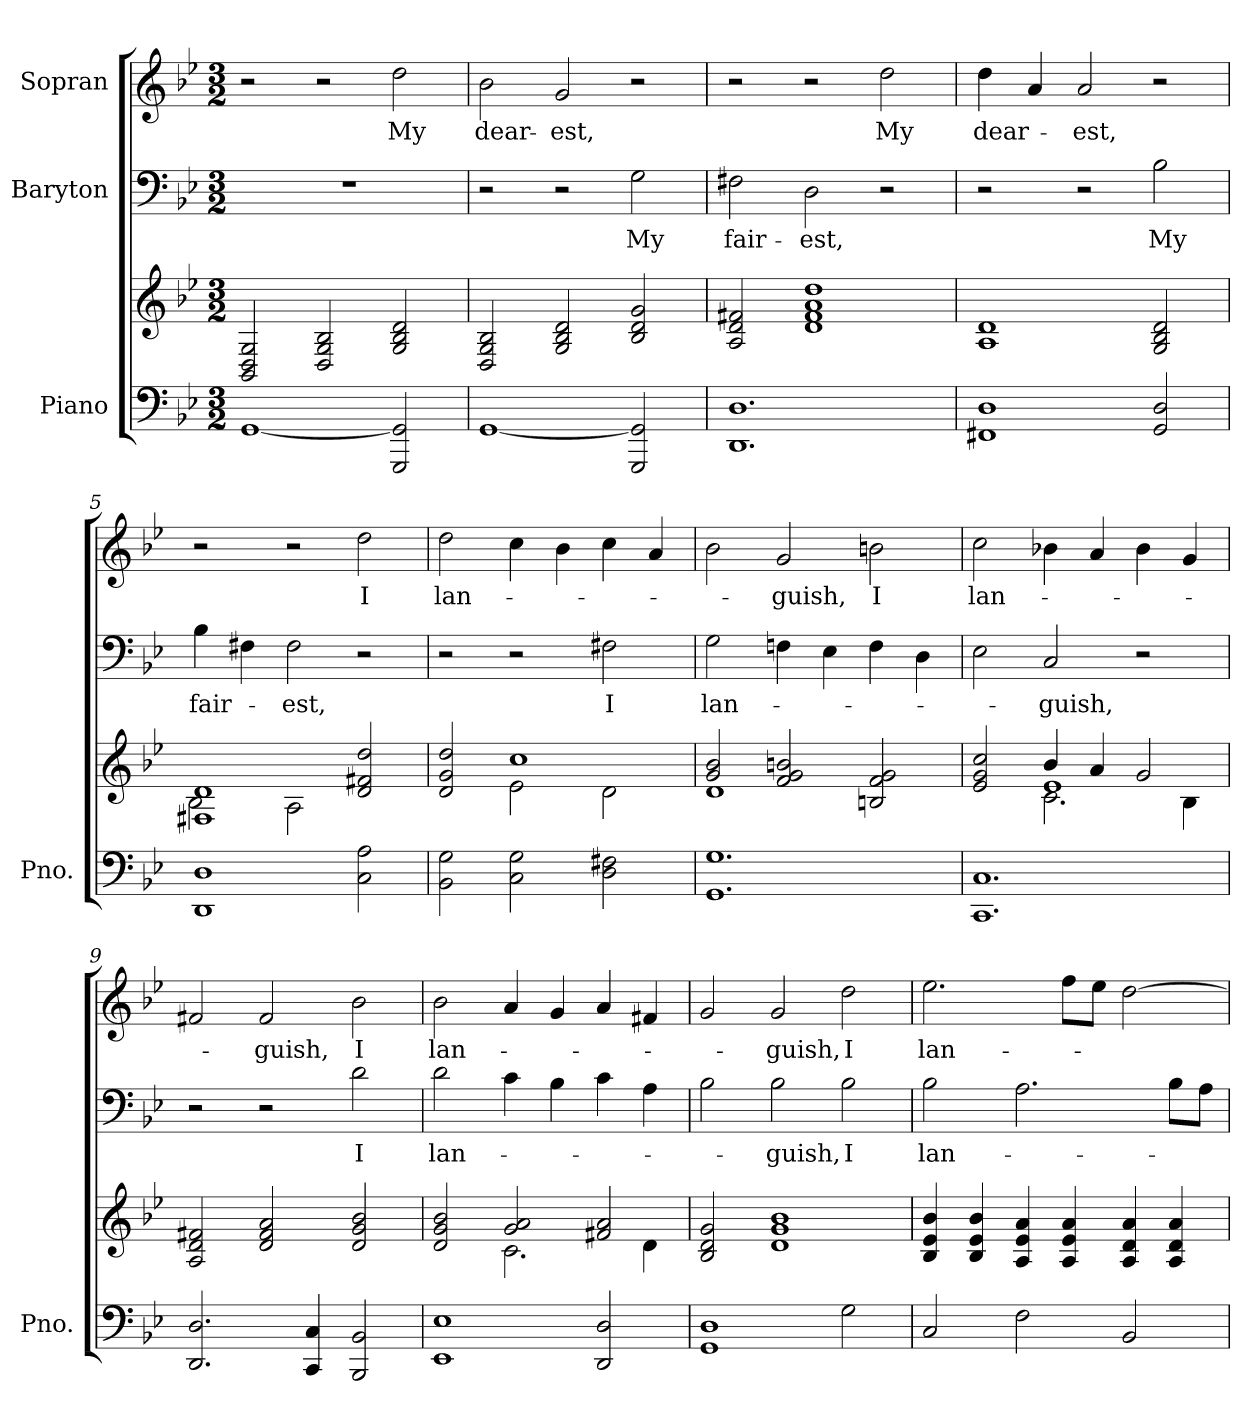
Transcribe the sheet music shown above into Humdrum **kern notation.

**kern	**kern	**kern	**text	**kern	**text
*part3	*part3	*part2	*part2	*part1	*part1
*staff4	*staff3	*staff2	*staff2	*staff1	*staff1
*I"Piano	*	*I"Baryton	*	*I"Sopran	*
*I'Pno.	*	*	*	*	*
*clefF4	*clefG2	*clefF4	*	*clefG2	*
*k[b-e-]	*k[b-e-]	*k[b-e-]	*	*k[b-e-]	*
*M3/2	*M3/2	*M3/2	*	*M3/2	*
=1	=1	=1	=1	=1	=1
[1GG	2BB-/ 2D/ 2G/	1.r	.	2r	.
.	2D/ 2G/ 2B-/	.	.	2r	.
!	!	!	!	!	!LO:LY:b
2GGG/ 2GG/]	2G/ 2B-/ 2d/	.	.	2dd\	My
=2	=2	=2	=2	=2	=2
!	!	!	!	!	!LO:LY:b
[1GG	2D/ 2G/ 2B-/	2r	.	2b-\	dear-
!	!	!	!	!	!LO:LY:b
.	2G/ 2B-/ 2d/	2r	.	2g/	-est,
!	!	!	!LO:LY:b	!	!
2GGG/ 2GG/]	2B-/ 2d/ 2g/	2G\	My	2r	.
=3	=3	=3	=3	=3	=3
!	!	!	!LO:LY:b	!	!
1.DD 1.D	2A/ 2d/ 2f#X/	2F#X\	fair-	2r	.
!	!	!	!LO:LY:b	!	!
.	1d 1f# 1a 1dd	2D\	-est,	2r	.
!	!	!	!	!	!LO:LY:b
.	.	2r	.	2dd\	My
=4	=4	=4	=4	=4	=4
!	!	!	!	!	!LO:LY:b
1FF#X 1D	1A 1d	2r	.	4dd\	dear-
.	.	.	.	4a/	.
!	!	!	!	!	!LO:LY:b
.	.	2r	.	2a/	-est,
!	!	!	!LO:LY:b	!	!
2GG/ 2D/	2G/ 2B-/ 2d/	2B-\	My	2r	.
=5	=5	=5	=5	=5	=5
*	*^	*	*	*	*
!	!	!	!	!LO:LY:b	!	!
1DD 1D	1F#X 1d	2B-\	4B-\	fair-	2r	.
.	.	.	4F#X\	.	.	.
!	!	!	!	!LO:LY:b	!	!
.	.	2A\	2F#\	-est,	2r	.
!	!	!	!	!	!	!LO:LY:b
2C\ 2A\	2d/ 2f#X/ 2dd/	2ryy	2r	.	2dd\	I
=6	=6	=6	=6	=6	=6	=6
!	!	!	!	!	!	!LO:LY:b
2BB-\ 2G\	2d/ 2g/ 2dd/	2ryy	2r	.	2dd\	lan-
2C\ 2G\	1cc	2e-\	2r	.	4cc\	.
.	.	.	.	.	4b-\	.
!	!	!	!	!LO:LY:b	!	!
2D\ 2F#X\	.	2d\	2F#X\	I	4cc\	.
.	.	.	.	.	4a/	.
!!LO:LB:g=z
=7	=7	=7	=7	=7	=7	=7
!	!	!	!	!LO:LY:b	!	!
1.GG 1.G	2g/ 2b-/	1d	2G\	lan-	2b-\	.
!	!	!	!	!	!	!LO:LY:b
.	2f/ 2g/ 2bn/	.	4Fn\	.	2g/	-guish,
.	.	.	4E-\	.	.	.
!	!	!	!	!	!	!LO:LY:b
.	2Bn/ 2f/ 2g/	2ryy	4F\	.	2bn\	I
.	.	.	4D\	.	.	.
=8	=8	=8	=8	=8	=8	=8
*	*	*^	*	*	*	*
!	!	!	!	!	!	!	!LO:LY:b
1.CC 1.C	2e-/ 2g/ 2cc/	2ryy	2ryy	2E-\	.	2cc\	lan-
!	!	!	!	!	!LO:LY:b	!	!
.	4b-/	1e-	2.c\	2C/	-guish,	4b-X\	.
.	4a/	.	.	.	.	4a/	.
.	2g/	.	.	2r	.	4b-\	.
.	.	.	4B-\	.	.	4g/	.
*	*v	*v	*v	*	*	*	*
=9	=9	=9	=9	=9	=9
2.DD/ 2.D/	2A/ 2d/ 2f#X/	2r	.	2f#X/	.
!	!	!	!	!	!LO:LY:b
.	2d/ 2f#/ 2a/	2r	.	2f#/	-guish,
4CC/ 4C/	.	.	.	.	.
!	!	!	!LO:LY:b	!	!LO:LY:b
2BBB-/ 2BB-/	2d/ 2g/ 2b-/	2d\	I	2b-\	I
=10	=10	=10	=10	=10	=10
*	*^	*	*	*	*
!	!	!	!	!LO:LY:b	!	!LO:LY:b
1EE- 1E-	2d/ 2g/ 2b-/	2ryy	2d\	lan-	2b-\	lan-
.	2g/ 2a/	2.c\	4c\	.	4a/	.
.	.	.	4B-\	.	4g/	.
2DD/ 2D/	2f#X/ 2a/	.	4c\	.	4a/	.
.	.	4d\	4A\	.	4f#X/	.
*	*v	*v	*	*	*	*
=11	=11	=11	=11	=11	=11
1GG 1D	2B-/ 2d/ 2g/	2B-\	.	2g/	.
!	!	!	!LO:LY:b	!	!LO:LY:b
.	1d 1g 1b-	2B-\	-guish,	2g/	-guish,
!	!	!	!LO:LY:b	!	!LO:LY:b
2G\	.	2B-\	I	2dd\	I
!!LO:PB:g=z
=12	=12	=12	=12	=12	=12
!	!	!	!LO:LY:b	!	!LO:LY:b
2C/	4B-/ 4e-/ 4b-/	2B-\	lan-	2.ee-\	lan-
.	4B-/ 4e-/ 4b-/	.	.	.	.
2F\	4A/ 4e-/ 4a/	2.A\	.	.	.
.	4A/ 4e-/ 4a/	.	.	8ff\L	.
.	.	.	.	8ee-\J	.
2BB-/	4A/ 4d/ 4a/	.	.	[2dd\	.
.	4A/ 4d/ 4a/	8B-\L	.	.	.
.	.	8A\J	.	.	.
=	=	=	=	=	=
*-	*-	*-	*-	*-	*-
